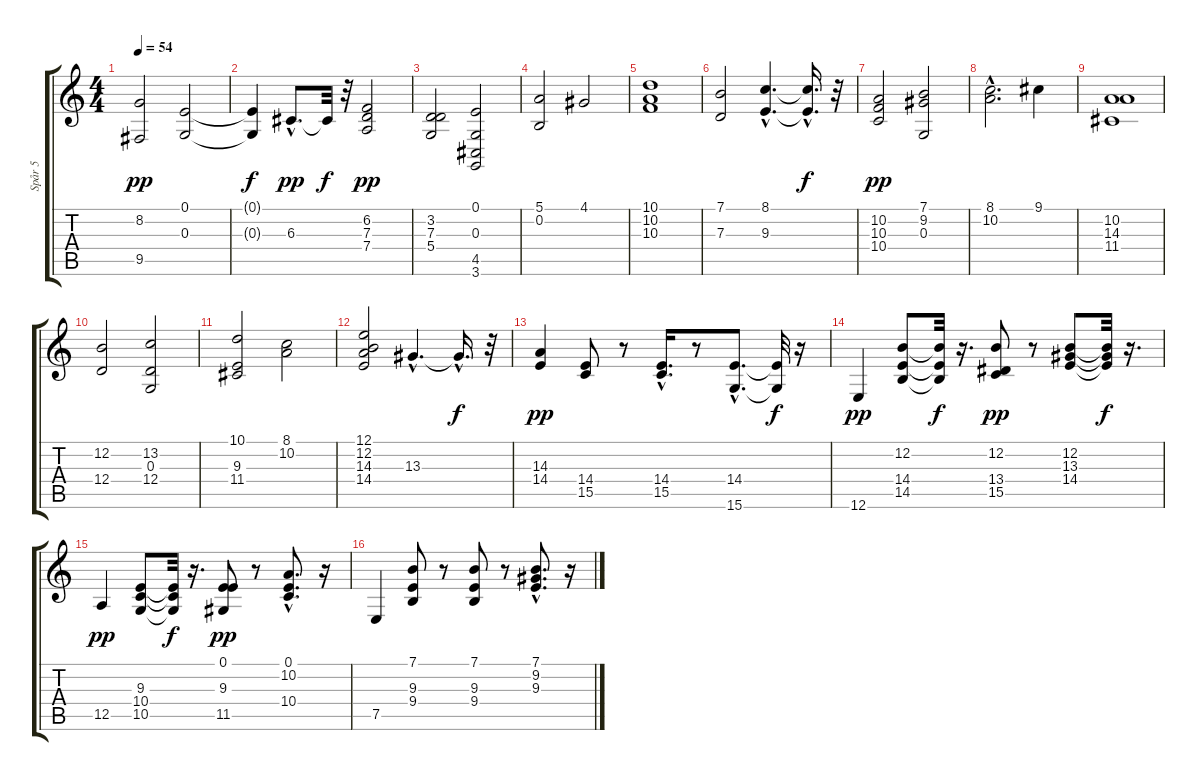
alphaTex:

\track ("Spår 5" "Spår 5") {instrument stringensemble1}
\staff {score tabs}
\tuning (E4 B3 G3 D3 A2 E2) {hide}
\ts (4 4)
\tempo 54
\clef g2
\ks c
(8.2 9.5).2{dy pp} (0.1 0.3).2 |
(0.1{t} 0.3{t}).4{dy f} 6.3{hac}.8{d dy pp} 6.3{t}.32{dy f} r.32 (6.2 7.3 7.4).2{dy pp} |
(3.2 7.3 5.4).2 (0.1 0.3 4.5 3.6).2 |
(5.1 0.2).2 4.1.2 |
(10.1 10.2 10.3).1 |
(7.1 7.3).2 (8.1{hac} 9.3{hac}).4{d} (8.1{hac t} 9.3{hac t}).16{d dy f} r.32 |
(10.2 10.3 10.4).2{dy pp} (7.1 9.2 0.3).2 |
(8.1{hac} 10.2{hac}).2{d} 9.1.4 |
(10.2 14.3 11.4).1 |
(12.2 12.4).2 (13.2 0.3 12.4).2 |
(10.1 9.3 11.4).2 (8.1 10.2).2 |
(12.1 12.2 14.3 14.4).2 13.3{hac}.4{d} 13.3{hac t}.16{d dy f} r.32 |
(14.3 14.4).4{dy pp} (14.4 15.5).8 r.8 (14.4{hac} 15.5{hac}).16{d} r.8 (14.4{hac} 15.6{hac}).8{d} (14.4{t} 15.6{t}).32{dy f} r.16 |
12.6.4{dy pp} (12.2 14.4 14.5).8 (12.2{t} 14.4{t} 14.5{t}).32{dy f} r.16{d} (12.2 13.4 15.5).8{dy pp} r.8 (12.2 13.3 14.4).8 (12.2{t} 13.3{t} 14.4{t}).32{dy f} r.16{d} |
12.5.4{dy pp} (9.3 10.4 10.5).8 (9.3{t} 10.4{t} 10.5{t}).32{dy f} r.16{d} (0.1 9.3 11.5).8{dy pp} r.8 (0.1{hac} 10.2{hac} 10.4{hac}).8{d} r.16 |
7.5.4 (7.1 9.3 9.4).8 r.8 (7.1 9.3 9.4).8 r.8 (7.1{hac} 9.2{hac} 9.3{hac}).8{d} r.16
